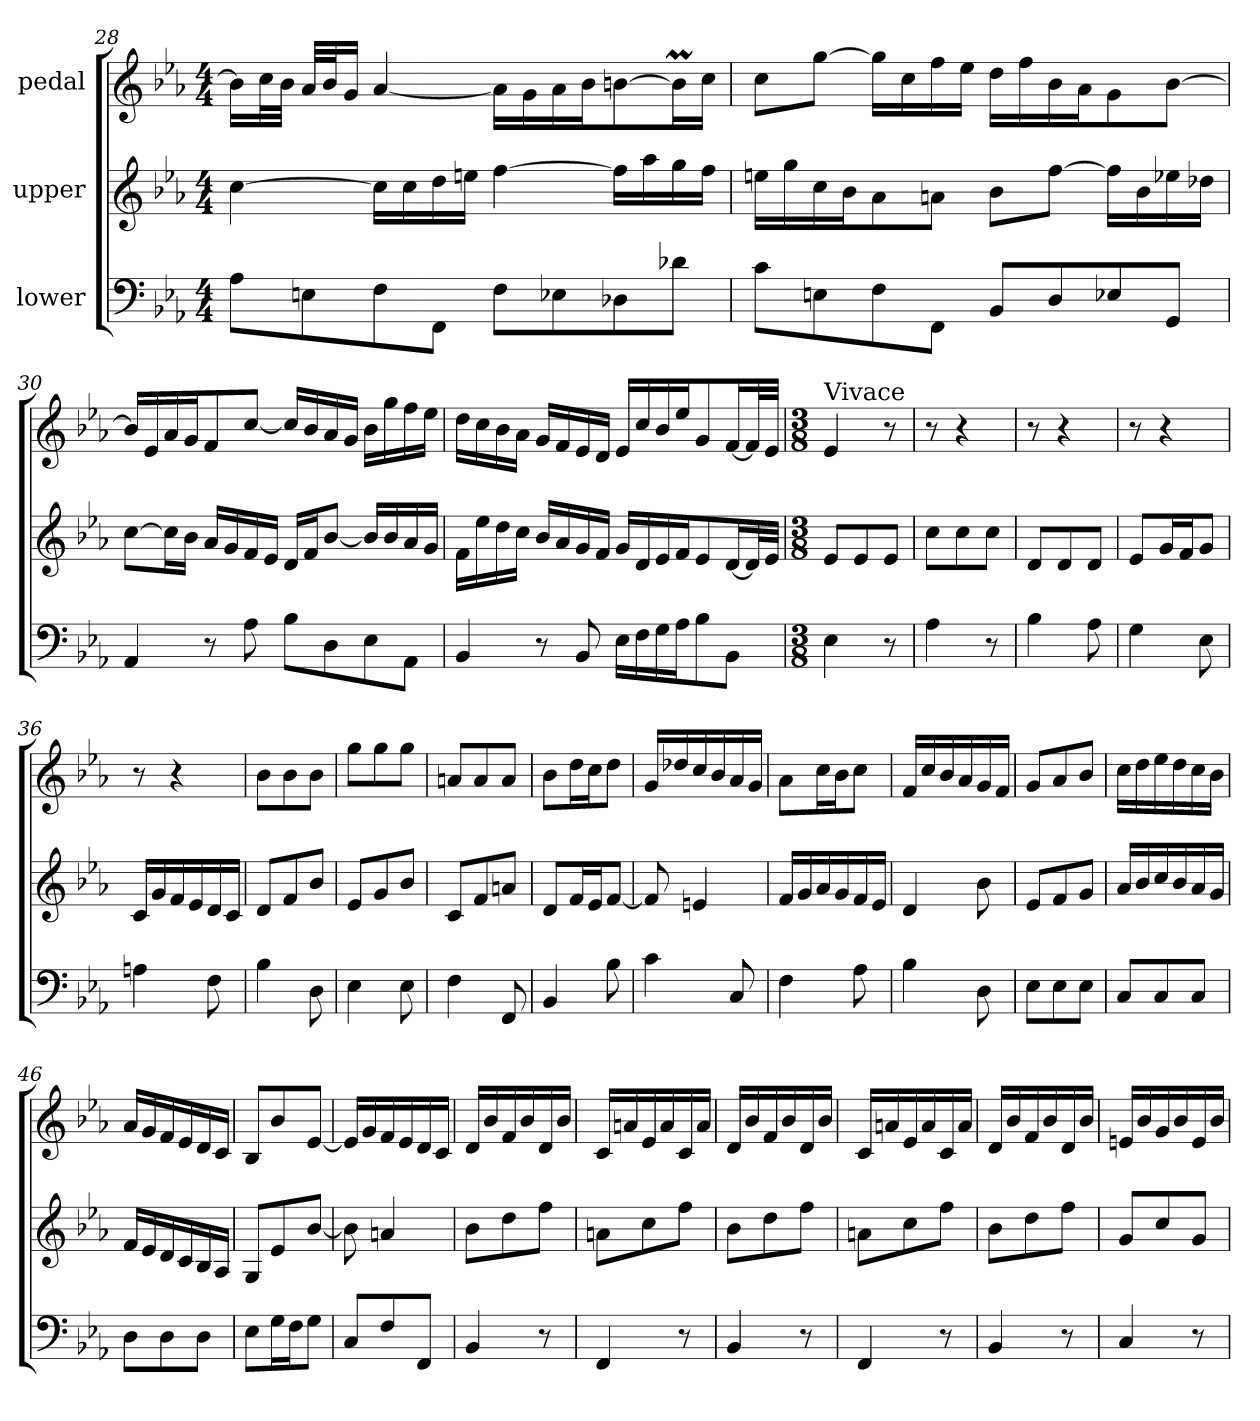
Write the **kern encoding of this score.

**kern	**kern	**kern
*part3	*part2	*part1
*staff3	*staff2	*staff1
*I"lower	*I"upper	*I"pedal
*clefF4	*clefG2	*clefG2
*k[b-e-a-]	*k[b-e-a-]	*k[b-e-a-]
*E-:	*E-:	*E-:
*M4/4	*M4/4	*M4/4
=28	=28	=28
8A-\L	[4cc\	16b-\LL]
.	.	32cc\L
.	.	32b-\JJJ
8En\	.	32a-/LLL
.	.	32b-/J
.	.	16g/JJ
8F\	16cc\LL]	[4a-/
.	16cc\	.
8FF\J	16dd\	.
.	16een\JJ	.
8F\L	[4ff\	16a-\LL]
.	.	16g\
8E-X\	.	16a-\
.	.	16b-\J
8D-X\	16ff\LL]	[8bn\
.	16aa-\	.
8d-X\J	16gg\	16bm\L]
.	16ff\JJ	16cc\JJ
!!LO:LB:g=z
=29	=29	=29
8c\L	16een\LL	8cc\L
.	16gg\	.
8En\	16cc\	[8gg\J
.	16b-\J	.
8F\	8a-\	16gg\LL]
.	.	16cc\
8FF\J	8an\J	16ff\
.	.	16ee-\JJ
8BB-/L	8b-\L	16dd\LL
.	.	16ff\
8D/	[8ff\J	16b-\
.	.	16a-\J
8E-X/	16ff\LL]	8g\
.	16b-\	.
8GG/J	16ee-X\	[8b-\J
.	16dd-X\JJ	.
=30	=30	=30
4AA-/	[8cc\L	16b-/LL]
.	.	16e-/
.	16cc\L]	16a-/
.	16b-\JJ	16g/J
8r	16a-/LL	8f/
.	16g/	.
8A-\	16f/	[8cc/J
.	16e-/JJ	.
8B-\L	16d/LL	16cc/LL]
.	16f/J	16b-/
8D\	[8b-/J	16a-/
.	.	16g/JJ
8E-\	16b-/LL]	16b-\LL
.	16b-/	16gg\
8AA-\J	16a-/	16ff\
.	16g/JJ	16ee-\JJ
=31	=31	=31
4BB-/	16f\LL	16dd\LL
.	16ee-\	16cc\
.	16dd\	16b-\
.	16cc\JJ	16a-\JJ
8r	16b-/LL	16g/LL
.	16a-/	16f/
8BB-/	16g/	16e-/
.	16f/JJ	16d/JJ
16E-\LL	16g/LL	16e-/LL
16F\	16d/	16cc/
16G\	16e-/	16b-/
16A-\J	16f/J	16ee-/J
8B-\	8e-/	8g/
8BB-\J	[16d/L	[16f/L
.	32d/L]	32f/L]
.	32e-/JJJ	32e-/JJJ
!!LO:LB:g=z
=32	=32	=32
*M3/8	*M3/8	*M3/8
!	!	!LO:TX:a:t=Vivace
4E-\	8e-/L	4e-/
.	8e-/	.
8r	8e-/J	8r
=33	=33	=33
4A-\	8cc\L	8r
.	8cc\	4r
8r	8cc\J	.
=34	=34	=34
4B-\	8d/L	8r
.	8d/	4r
8A-\	8d/J	.
=35	=35	=35
4G\	8e-/L	8r
.	16g/L	4r
.	16f/J	.
8E-\	8g/J	.
=36	=36	=36
4An\	16c/LL	8r
.	16g/	.
.	16f/	4r
.	16e-/	.
8F\	16d/	.
.	16c/JJ	.
=37	=37	=37
4B-\	8d/L	8b-\L
.	8f/	8b-\
8D\	8b-/J	8b-\J
=38	=38	=38
4E-\	8e-/L	8gg\L
.	8g/	8gg\
8E-\	8b-/J	8gg\J
!!LO:PB:g=z
=39	=39	=39
4F\	8c/L	8an/L
.	8f/	8a/
8FF/	8an/J	8a/J
=40	=40	=40
4BB-/	8d/L	8b-\L
.	16f/L	16dd\L
.	16e-/J	16cc\J
8B-\	[8f/J	8dd\J
=41	=41	=41
4c\	8f/]	16g/LL
.	.	16dd-X/
.	4en/	16cc/
.	.	16b-/
8C/	.	16a-/
.	.	16g/JJ
=42	=42	=42
4F\	16f/LL	8a-\L
.	16g/	.
.	16a-/	16cc\L
.	16g/	16b-\J
8A-\	16f/	8cc\J
.	16e-/JJ	.
=43	=43	=43
4B-\	4d/	16f/LL
.	.	16cc/
.	.	16b-/
.	.	16a-/
8D\	8b-\	16g/
.	.	16f/JJ
=44	=44	=44
8E-\L	8e-/L	8g/L
8E-\	8f/	8a-/
8E-\J	8g/J	8b-/J
=45	=45	=45
8C/L	16a-/LL	16cc\LL
.	16b-/	16dd\
8C/	16cc/	16ee-\
.	16b-/	16dd\
8C/J	16a-/	16cc\
.	16g/JJ	16b-\JJ
!!LO:LB:g=z
=46	=46	=46
8D\L	16f/LL	16a-/LL
.	16e-/	16g/
8D\	16d/	16f/
.	16c/	16e-/
8D\J	16B-/	16d/
.	16A-/JJ	16c/JJ
=47	=47	=47
8E-\L	8G/L	8B-/L
16G\L	8e-/	8b-/
16F\J	.	.
8G\J	[8b-/J	[8e-/J
=48	=48	=48
8C/L	8b-\]	16e-/LL]
.	.	16g/
8F/	4an/	16f/
.	.	16e-/
8FF/J	.	16d/
.	.	16c/JJ
=49	=49	=49
4BB-/	8b-\L	16d/LL
.	.	16b-/
.	8dd\	16f/
.	.	16b-/
8r	8ff\J	16d/
.	.	16b-/JJ
=50	=50	=50
4FF/	8an\L	16c/LL
.	.	16an/
.	8cc\	16e-/
.	.	16a/
8r	8ff\J	16c/
.	.	16a/JJ
=51	=51	=51
4BB-/	8b-\L	16d/LL
.	.	16b-/
.	8dd\	16f/
.	.	16b-/
8r	8ff\J	16d/
.	.	16b-/JJ
!!LO:LB:g=z
=52	=52	=52
4FF/	8an\L	16c/LL
.	.	16an/
.	8cc\	16e-/
.	.	16a/
8r	8ff\J	16c/
.	.	16a/JJ
=53	=53	=53
4BB-/	8b-\L	16d/LL
.	.	16b-/
.	8dd\	16f/
.	.	16b-/
8r	8ff\J	16d/
.	.	16b-/JJ
=54	=54	=54
4C/	8g/L	16en/LL
.	.	16b-/
.	8cc/	16g/
.	.	16b-/
8r	8g/J	16e/
.	.	16b-/JJ
=	=	=
*-	*-	*-
